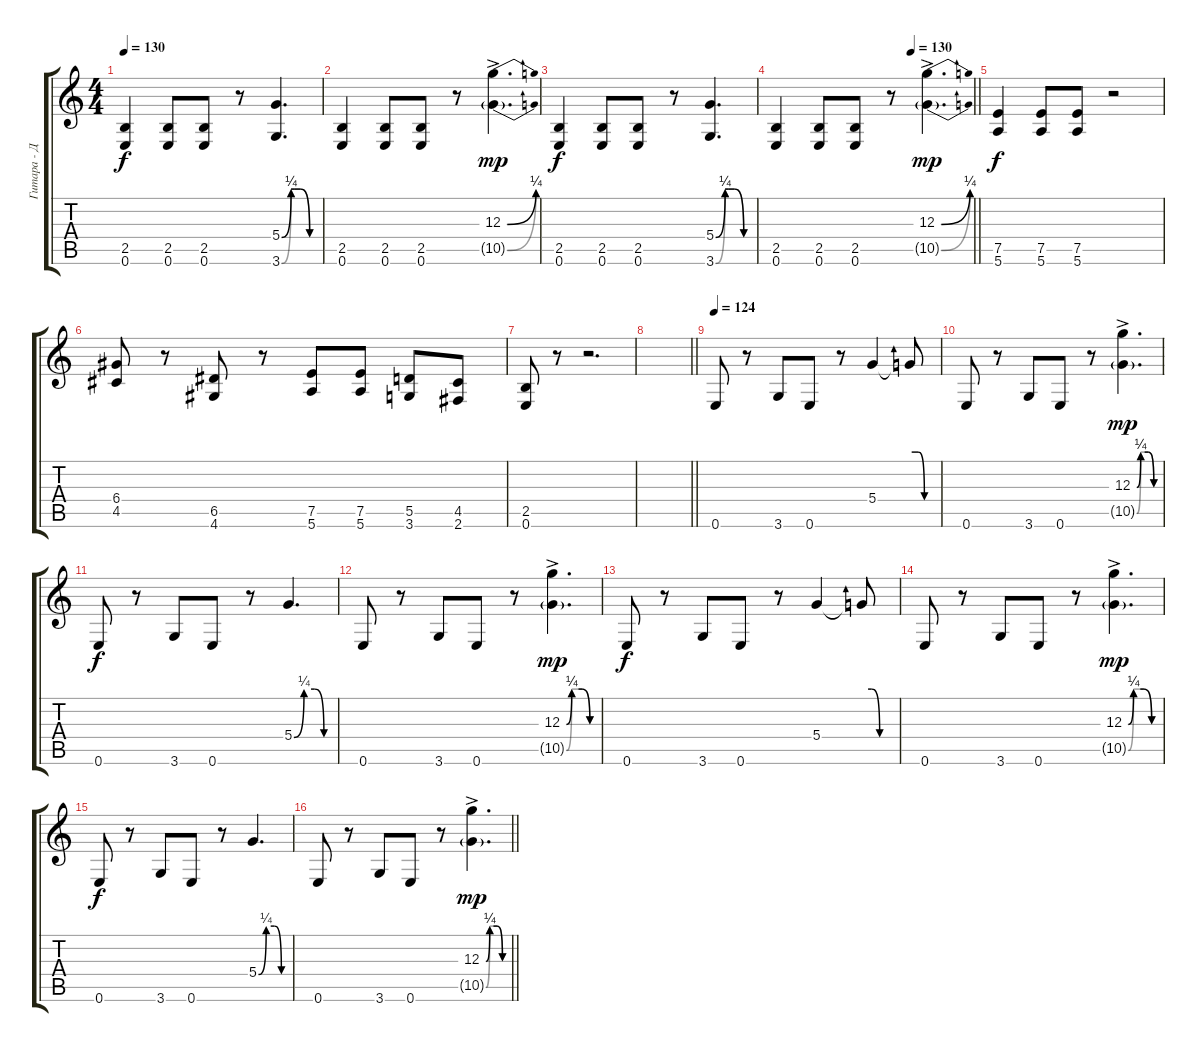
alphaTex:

\track ("Гитара - Дэн Фертита" "Гитара - Д") {instrument overdrivenguitar}
\staff {score tabs}
\tuning (E4 B3 G3 D3 A2 E2) {hide}
\ts (4 4)
\tempo 130
\clef g2
\ks c
(2.5 0.6).4{dy f} (2.5 0.6).8 (2.5 0.6).8 r.8 (5.4{be (custom 0 0 15 1 20 1 30 1 45 0 60 0)} 3.6{be (custom 0 0 15 1 20 1 30 1 45 0 60 0)}).4{d} |
(2.5 0.6).4 (2.5 0.6).8 (2.5 0.6).8 r.8 (12.3{be (bend 0 0 60 1) ac} 10.5{be (bend 0 0 60 1) g}).4{d dy mp} |
(2.5 0.6).4{dy f} (2.5 0.6).8 (2.5 0.6).8 r.8 (5.4{be (custom 0 0 15 1 20 1 30 1 45 0 60 0)} 3.6{be (custom 0 0 15 1 20 1 30 1 45 0 60 0)}).4{d} |
\tempo (130 0.6875)
\barLineRight lightlight
(2.5 0.6).4 (2.5 0.6).8 (2.5 0.6).8 r.8 (12.3{be (bend 0 0 60 1) ac} 10.5{be (bend 0 0 60 1) g}).4{d dy mp} |
(7.5 5.6).4{dy f} (7.5 5.6).8 (7.5 5.6).8 r.2 |
(6.4 4.5).8 r.8 (6.5 4.6).8 r.8 (7.5 5.6).8 (7.5 5.6).8 (5.5 3.6).8 (4.5 2.6).8 |
(2.5 0.6).8 r.8 r.2{d} |
\barLineRight lightlight
|
\tempo 124
0.6.8 r.8 3.6.8 0.6.8 r.8 5.4.4 5.4{be (custom 0 1 15 1 30 0 60 0) t}.8 |
0.6.8 r.8 3.6.8 0.6.8 r.8 (12.3{be (custom 0 0 10 1 30 1 45 0 60 0) ac} 10.5{be (custom 0 0 10 1 20 1 30 1 45 0 60 0) g}).4{d dy mp} |
0.6.8{dy f} r.8 3.6.8 0.6.8 r.8 5.4{be (custom 0 0 15 1 31 1 45 0 60 0)}.4{d} |
0.6.8 r.8 3.6.8 0.6.8 r.8 (12.3{be (custom 0 0 10 1 30 1 45 0 60 0) ac} 10.5{be (custom 0 0 10 1 20 1 30 1 45 0 60 0) g}).4{d dy mp} |
0.6.8{dy f} r.8 3.6.8 0.6.8 r.8 5.4.4 5.4{be (custom 0 1 15 1 30 0 60 0) t}.8 |
0.6.8 r.8 3.6.8 0.6.8 r.8 (12.3{be (custom 0 0 10 1 30 1 45 0 60 0) ac} 10.5{be (custom 0 0 10 1 20 1 30 1 45 0 60 0) g}).4{d dy mp} |
0.6.8{dy f} r.8 3.6.8 0.6.8 r.8 5.4{be (custom 0 0 15 1 31 1 45 0 60 0)}.4{d} |
\barLineRight lightlight
0.6.8 r.8 3.6.8 0.6.8 r.8 (12.3{be (custom 0 0 10 1 30 1 45 0 60 0) ac} 10.5{be (custom 0 0 10 1 20 1 30 1 45 0 60 0) g}).4{d dy mp}
